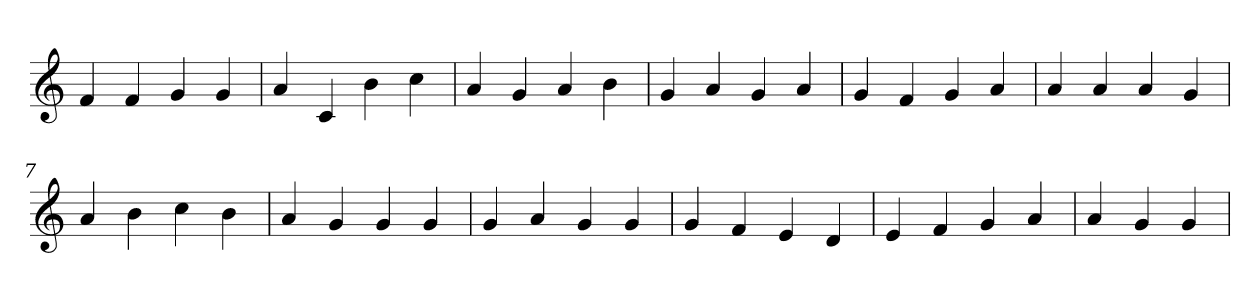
**kern
*part1
*staff1
*clefG2
=1
4f
4f
4g
4g
=2
4a
4c
4b
4cc
=3
4a
4g
4a
4b
=4
4g
4a
4g
4a
=5
4g
4f
4g
4a
=6
4a
4a
4a
4g
=7
4a
4b
4cc
4b
=8
4a
4g
4g
4g
=9
4g
4a
4g
4g
=10
4g
4f
4e
4d
=11
4e
4f
4g
4a
=12
4a
4g
4g
=
*-
